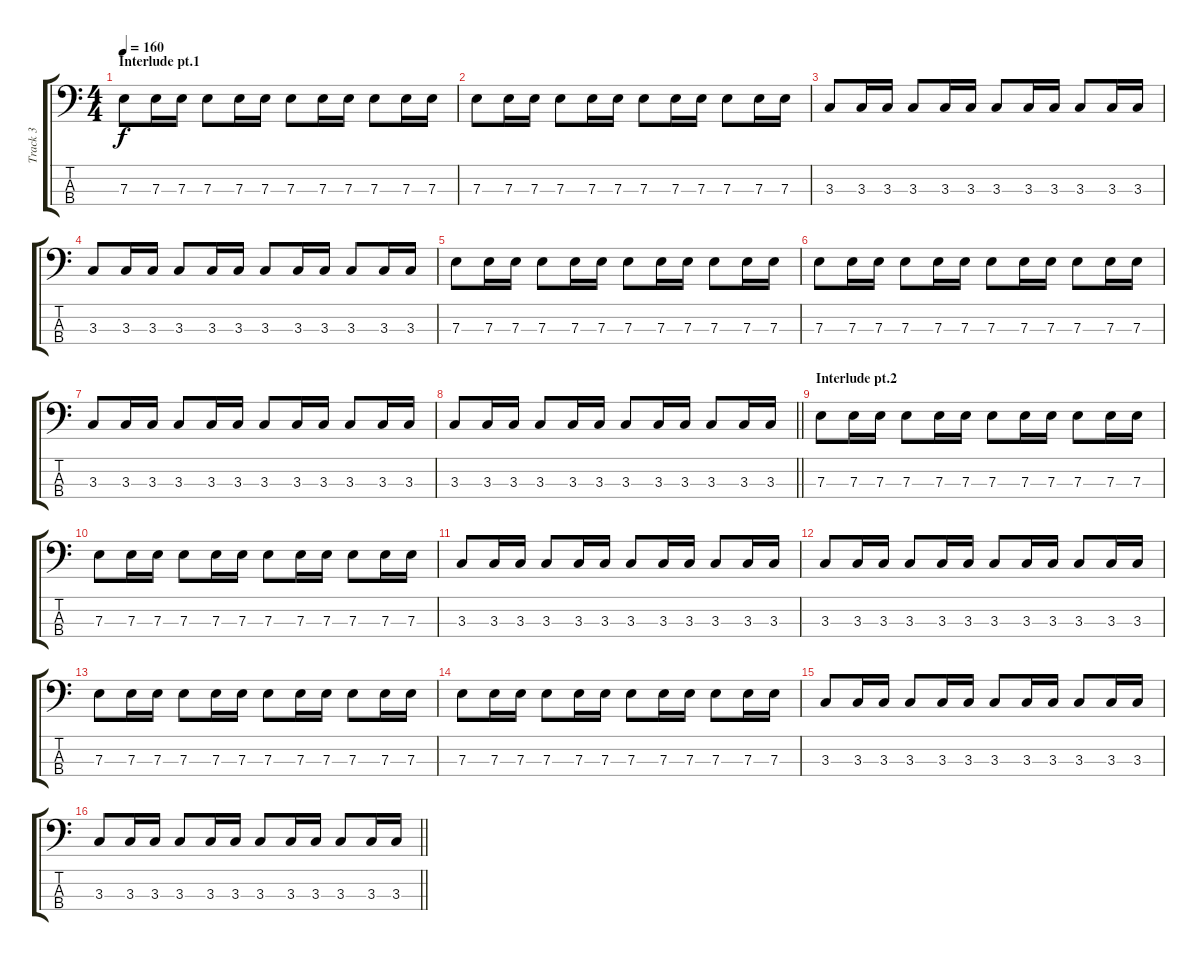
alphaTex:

\track ("Track 3" "Track 3") {instrument electricbassfinger}
\staff {score tabs}
\tuning (G2 D2 A1 E1) {hide}
\ts (4 4)
\section ("" "Interlude pt.1")
\tempo 160
\clef f4
\ks c
7.3.8{dy f} 7.3.16 7.3.16 7.3.8 7.3.16 7.3.16 7.3.8 7.3.16 7.3.16 7.3.8 7.3.16 7.3.16 |
7.3.8 7.3.16 7.3.16 7.3.8 7.3.16 7.3.16 7.3.8 7.3.16 7.3.16 7.3.8 7.3.16 7.3.16 |
3.3.8 3.3.16 3.3.16 3.3.8 3.3.16 3.3.16 3.3.8 3.3.16 3.3.16 3.3.8 3.3.16 3.3.16 |
3.3.8 3.3.16 3.3.16 3.3.8 3.3.16 3.3.16 3.3.8 3.3.16 3.3.16 3.3.8 3.3.16 3.3.16 |
7.3.8 7.3.16 7.3.16 7.3.8 7.3.16 7.3.16 7.3.8 7.3.16 7.3.16 7.3.8 7.3.16 7.3.16 |
7.3.8 7.3.16 7.3.16 7.3.8 7.3.16 7.3.16 7.3.8 7.3.16 7.3.16 7.3.8 7.3.16 7.3.16 |
3.3.8 3.3.16 3.3.16 3.3.8 3.3.16 3.3.16 3.3.8 3.3.16 3.3.16 3.3.8 3.3.16 3.3.16 |
\barLineRight lightlight
3.3.8 3.3.16 3.3.16 3.3.8 3.3.16 3.3.16 3.3.8 3.3.16 3.3.16 3.3.8 3.3.16 3.3.16 |
\section ("" "Interlude pt.2")
7.3.8 7.3.16 7.3.16 7.3.8 7.3.16 7.3.16 7.3.8 7.3.16 7.3.16 7.3.8 7.3.16 7.3.16 |
7.3.8 7.3.16 7.3.16 7.3.8 7.3.16 7.3.16 7.3.8 7.3.16 7.3.16 7.3.8 7.3.16 7.3.16 |
3.3.8 3.3.16 3.3.16 3.3.8 3.3.16 3.3.16 3.3.8 3.3.16 3.3.16 3.3.8 3.3.16 3.3.16 |
3.3.8 3.3.16 3.3.16 3.3.8 3.3.16 3.3.16 3.3.8 3.3.16 3.3.16 3.3.8 3.3.16 3.3.16 |
7.3.8 7.3.16 7.3.16 7.3.8 7.3.16 7.3.16 7.3.8 7.3.16 7.3.16 7.3.8 7.3.16 7.3.16 |
7.3.8 7.3.16 7.3.16 7.3.8 7.3.16 7.3.16 7.3.8 7.3.16 7.3.16 7.3.8 7.3.16 7.3.16 |
3.3.8 3.3.16 3.3.16 3.3.8 3.3.16 3.3.16 3.3.8 3.3.16 3.3.16 3.3.8 3.3.16 3.3.16 |
\barLineRight lightlight
3.3.8 3.3.16 3.3.16 3.3.8 3.3.16 3.3.16 3.3.8 3.3.16 3.3.16 3.3.8 3.3.16 3.3.16
